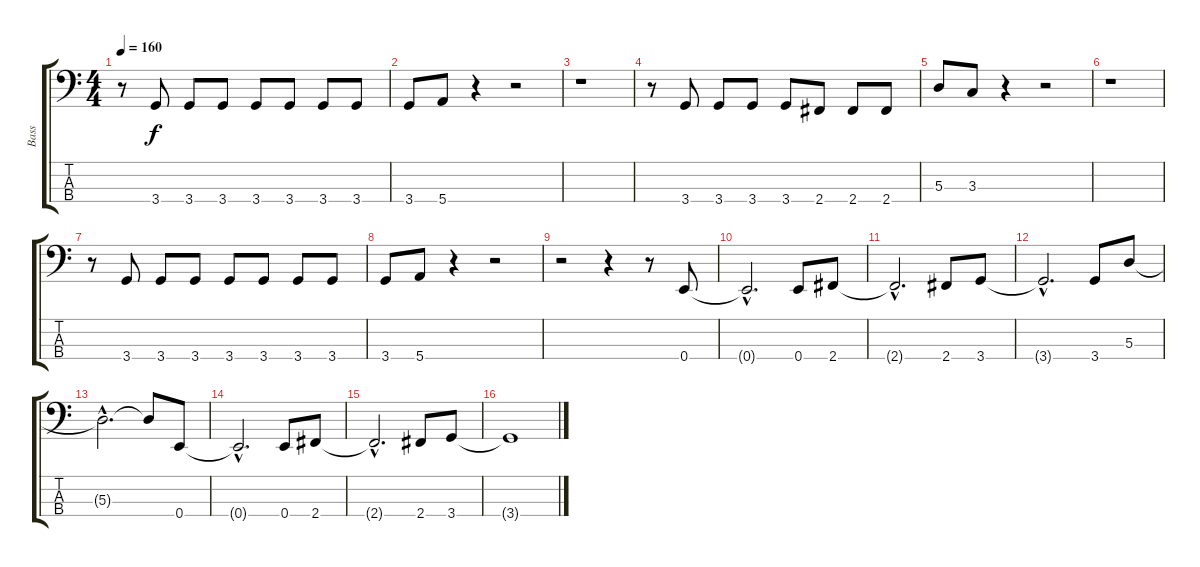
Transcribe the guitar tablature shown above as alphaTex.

\track ("Bass" "Bass") {instrument slapbass1}
\staff {score tabs}
\tuning (G2 D2 A1 E1) {hide}
\ts (4 4)
\tempo 160
\clef f4
\ks c
r.8{dy f} 3.4.8 3.4.8 3.4.8 3.4.8 3.4.8 3.4.8 3.4.8 |
3.4.8 5.4.8 r.4 r.2 |
r.1 |
r.8 3.4.8 3.4.8 3.4.8 3.4.8 2.4.8 2.4.8 2.4.8 |
5.3.8 3.3.8 r.4 r.2 |
r.1 |
r.8 3.4.8 3.4.8 3.4.8 3.4.8 3.4.8 3.4.8 3.4.8 |
3.4.8 5.4.8 r.4 r.2 |
r.2 r.4 r.8 0.4.8 |
0.4{hac t}.2{d} 0.4.8 2.4.8 |
2.4{hac t}.2{d} 2.4.8 3.4.8 |
3.4{hac t}.2{d} 3.4.8 5.3.8 |
5.3{hac t}.2{d} 5.3{t}.8 0.4.8 |
0.4{hac t}.2{d} 0.4.8 2.4.8 |
2.4{hac t}.2{d} 2.4.8 3.4.8 |
3.4{t}.1
